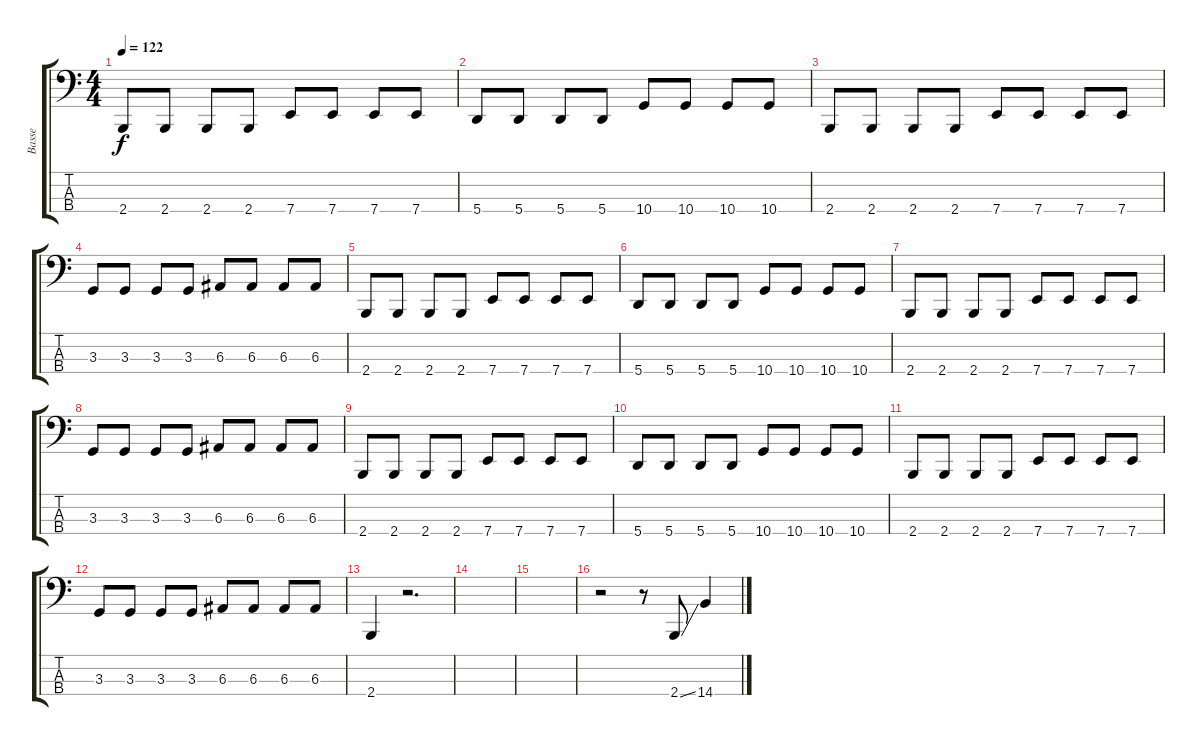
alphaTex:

\track ("Basse" "Basse") {instrument electricbassfinger}
\staff {score tabs}
\tuning (D2 A1 E1 A0) {hide}
\ts (4 4)
\tempo 122
\clef f4
\ks c
2.4.8{dy f} 2.4.8 2.4.8 2.4.8 7.4.8 7.4.8 7.4.8 7.4.8 |
5.4.8 5.4.8 5.4.8 5.4.8 10.4.8 10.4.8 10.4.8 10.4.8 |
2.4.8 2.4.8 2.4.8 2.4.8 7.4.8 7.4.8 7.4.8 7.4.8 |
3.3.8 3.3.8 3.3.8 3.3.8 6.3.8 6.3.8 6.3.8 6.3.8 |
2.4.8 2.4.8 2.4.8 2.4.8 7.4.8 7.4.8 7.4.8 7.4.8 |
5.4.8 5.4.8 5.4.8 5.4.8 10.4.8 10.4.8 10.4.8 10.4.8 |
2.4.8 2.4.8 2.4.8 2.4.8 7.4.8 7.4.8 7.4.8 7.4.8 |
3.3.8 3.3.8 3.3.8 3.3.8 6.3.8 6.3.8 6.3.8 6.3.8 |
2.4.8 2.4.8 2.4.8 2.4.8 7.4.8 7.4.8 7.4.8 7.4.8 |
5.4.8 5.4.8 5.4.8 5.4.8 10.4.8 10.4.8 10.4.8 10.4.8 |
2.4.8 2.4.8 2.4.8 2.4.8 7.4.8 7.4.8 7.4.8 7.4.8 |
3.3.8 3.3.8 3.3.8 3.3.8 6.3.8 6.3.8 6.3.8 6.3.8 |
2.4.4 r.2{d} |
|
|
r.2 r.8 2.4{ss}.8 14.4{ss}.4
